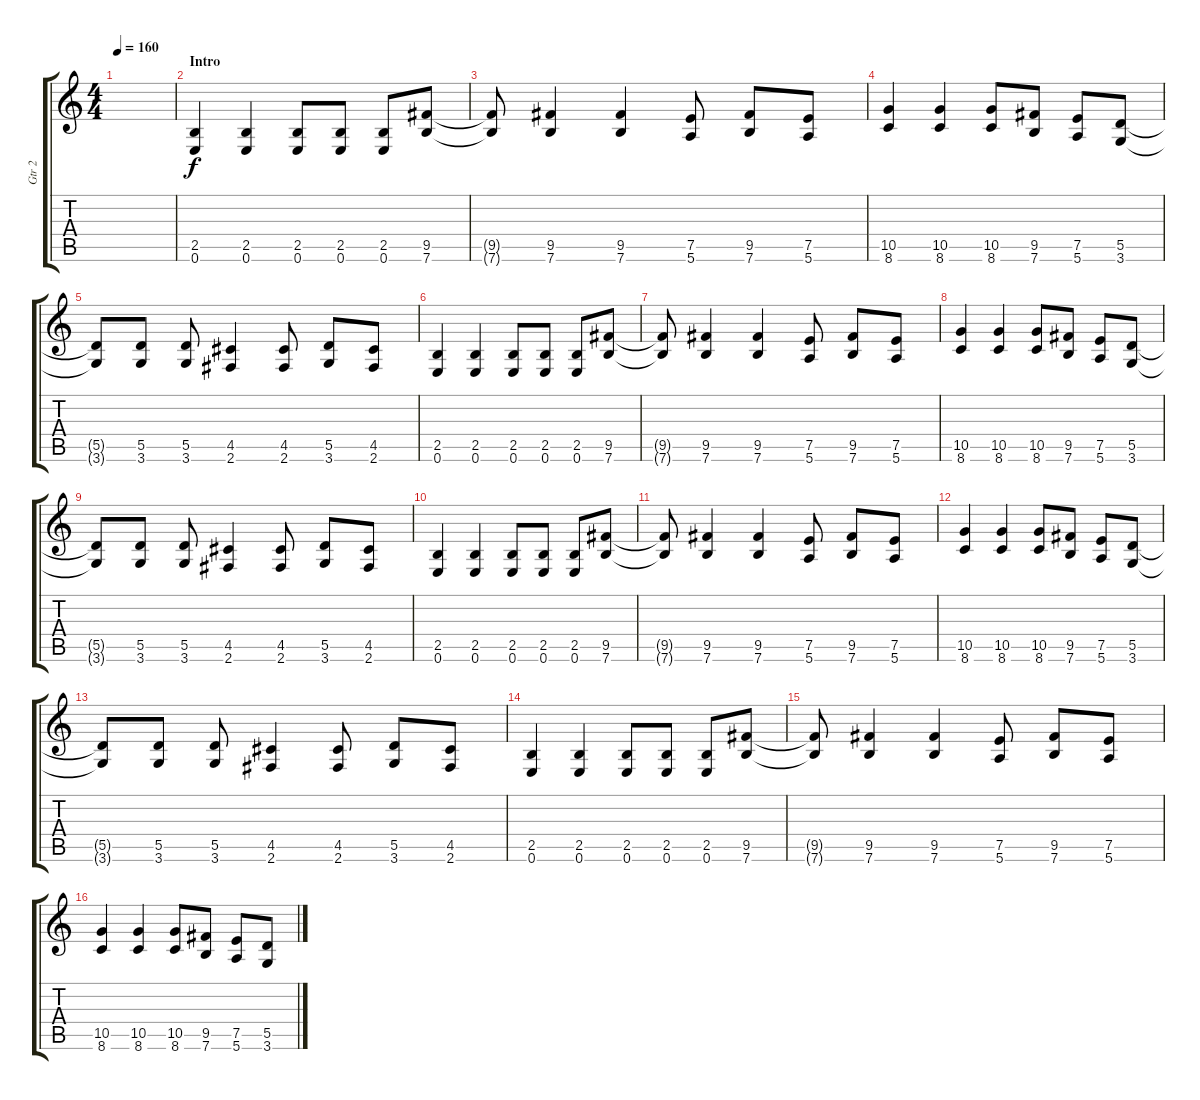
\track ("Gtr 2" "Gtr 2") {instrument distortionguitar}
\staff {score tabs}
\tuning (E4 B3 G3 D3 A2 E2) {hide}
\ts (4 4)
\tempo 160
\clef g2
\ks c
|
\section ("" "Intro")
(2.5 0.6).4 (2.5 0.6).4 (2.5 0.6).8 (2.5 0.6).8 (2.5 0.6).8 (9.5 7.6).8 |
(9.5{t} 7.6{t}).8 (9.5 7.6).4 (9.5 7.6).4 (7.5 5.6).8 (9.5 7.6).8 (7.5 5.6).8 |
(10.5 8.6).4 (10.5 8.6).4 (10.5 8.6).8 (9.5 7.6).8 (7.5 5.6).8 (5.5 3.6).8 |
(5.5{t} 3.6{t}).8 (5.5 3.6).8 (5.5 3.6).8 (4.5 2.6).4 (4.5 2.6).8 (5.5 3.6).8 (4.5 2.6).8 |
(2.5 0.6).4 (2.5 0.6).4 (2.5 0.6).8 (2.5 0.6).8 (2.5 0.6).8 (9.5 7.6).8 |
(9.5{t} 7.6{t}).8 (9.5 7.6).4 (9.5 7.6).4 (7.5 5.6).8 (9.5 7.6).8 (7.5 5.6).8 |
(10.5 8.6).4 (10.5 8.6).4 (10.5 8.6).8 (9.5 7.6).8 (7.5 5.6).8 (5.5 3.6).8 |
(5.5{t} 3.6{t}).8 (5.5 3.6).8 (5.5 3.6).8 (4.5 2.6).4 (4.5 2.6).8 (5.5 3.6).8 (4.5 2.6).8 |
(2.5 0.6).4 (2.5 0.6).4 (2.5 0.6).8 (2.5 0.6).8 (2.5 0.6).8 (9.5 7.6).8 |
(9.5{t} 7.6{t}).8 (9.5 7.6).4 (9.5 7.6).4 (7.5 5.6).8 (9.5 7.6).8 (7.5 5.6).8 |
(10.5 8.6).4 (10.5 8.6).4 (10.5 8.6).8 (9.5 7.6).8 (7.5 5.6).8 (5.5 3.6).8 |
(5.5{t} 3.6{t}).8 (5.5 3.6).8 (5.5 3.6).8 (4.5 2.6).4 (4.5 2.6).8 (5.5 3.6).8 (4.5 2.6).8 |
(2.5 0.6).4 (2.5 0.6).4 (2.5 0.6).8 (2.5 0.6).8 (2.5 0.6).8 (9.5 7.6).8 |
(9.5{t} 7.6{t}).8 (9.5 7.6).4 (9.5 7.6).4 (7.5 5.6).8 (9.5 7.6).8 (7.5 5.6).8 |
(10.5 8.6).4 (10.5 8.6).4 (10.5 8.6).8 (9.5 7.6).8 (7.5 5.6).8 (5.5 3.6).8
